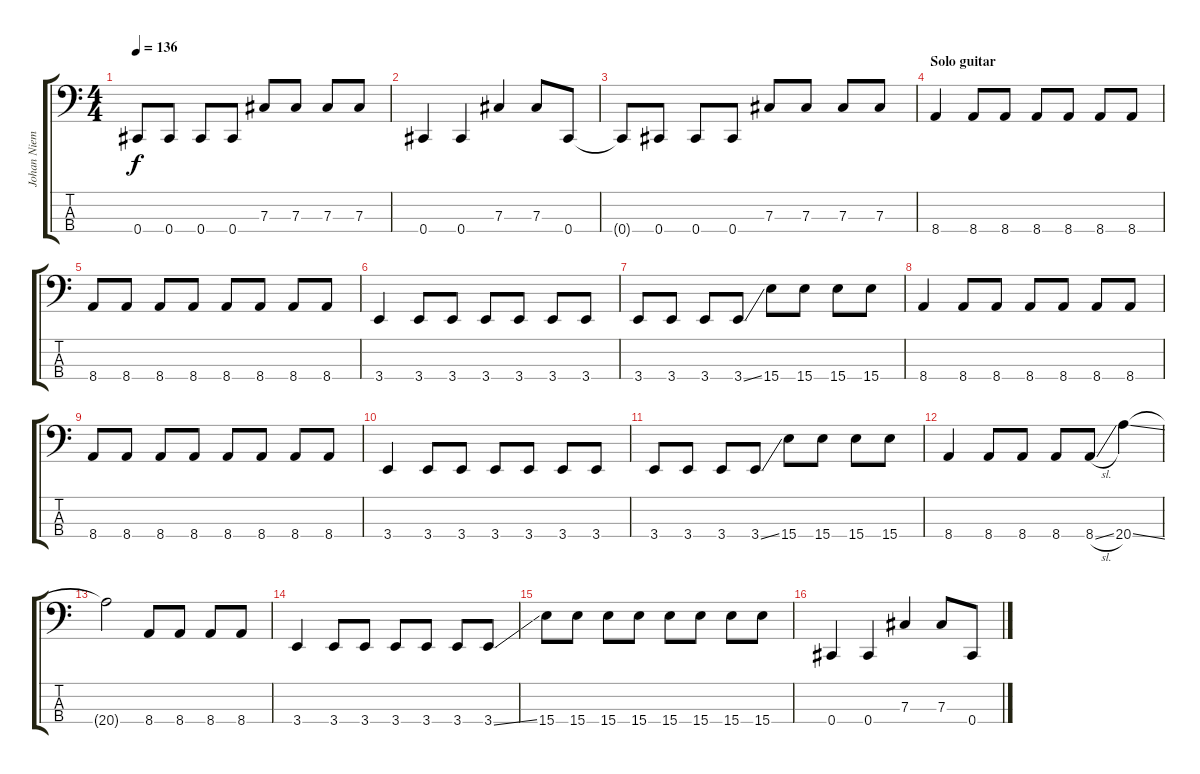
\track ("Johan Niemann" "Johan Niem") {instrument electricbasspick}
\staff {score tabs}
\tuning (E2 B1 Gb1 Db1) {hide}
\ts (4 4)
\tempo 136
\clef f4
\ks c
0.4{t}.8{dy f} 0.4.8 0.4.8 0.4.8 7.3.8 7.3.8 7.3.8 7.3.8 |
0.4.4 0.4.4 7.3.4 7.3.8 0.4.8 |
0.4{t}.8 0.4.8 0.4.8 0.4.8 7.3.8 7.3.8 7.3.8 7.3.8 |
\section ("" "Solo guitar")
8.4.4 8.4.8 8.4.8 8.4.8 8.4.8 8.4.8 8.4.8 |
8.4.8 8.4.8 8.4.8 8.4.8 8.4.8 8.4.8 8.4.8 8.4.8 |
3.4.4 3.4.8 3.4.8 3.4.8 3.4.8 3.4.8 3.4.8 |
3.4.8 3.4.8 3.4.8 3.4{ss}.8 15.4.8 15.4.8 15.4.8 15.4.8 |
8.4.4 8.4.8 8.4.8 8.4.8 8.4.8 8.4.8 8.4.8 |
8.4.8 8.4.8 8.4.8 8.4.8 8.4.8 8.4.8 8.4.8 8.4.8 |
3.4.4 3.4.8 3.4.8 3.4.8 3.4.8 3.4.8 3.4.8 |
3.4.8 3.4.8 3.4.8 3.4{ss}.8 15.4.8 15.4.8 15.4.8 15.4.8 |
8.4.4 8.4.8 8.4.8 8.4.8 8.4{sl}.8 20.4{ss}.4 |
20.4{t}.2 8.4.8 8.4.8 8.4.8 8.4.8 |
3.4.4 3.4.8 3.4.8 3.4.8 3.4.8 3.4.8 3.4{ss}.8 |
15.4.8 15.4.8 15.4.8 15.4.8 15.4.8 15.4.8 15.4.8 15.4.8 |
0.4.4 0.4.4 7.3.4 7.3.8 0.4.8
